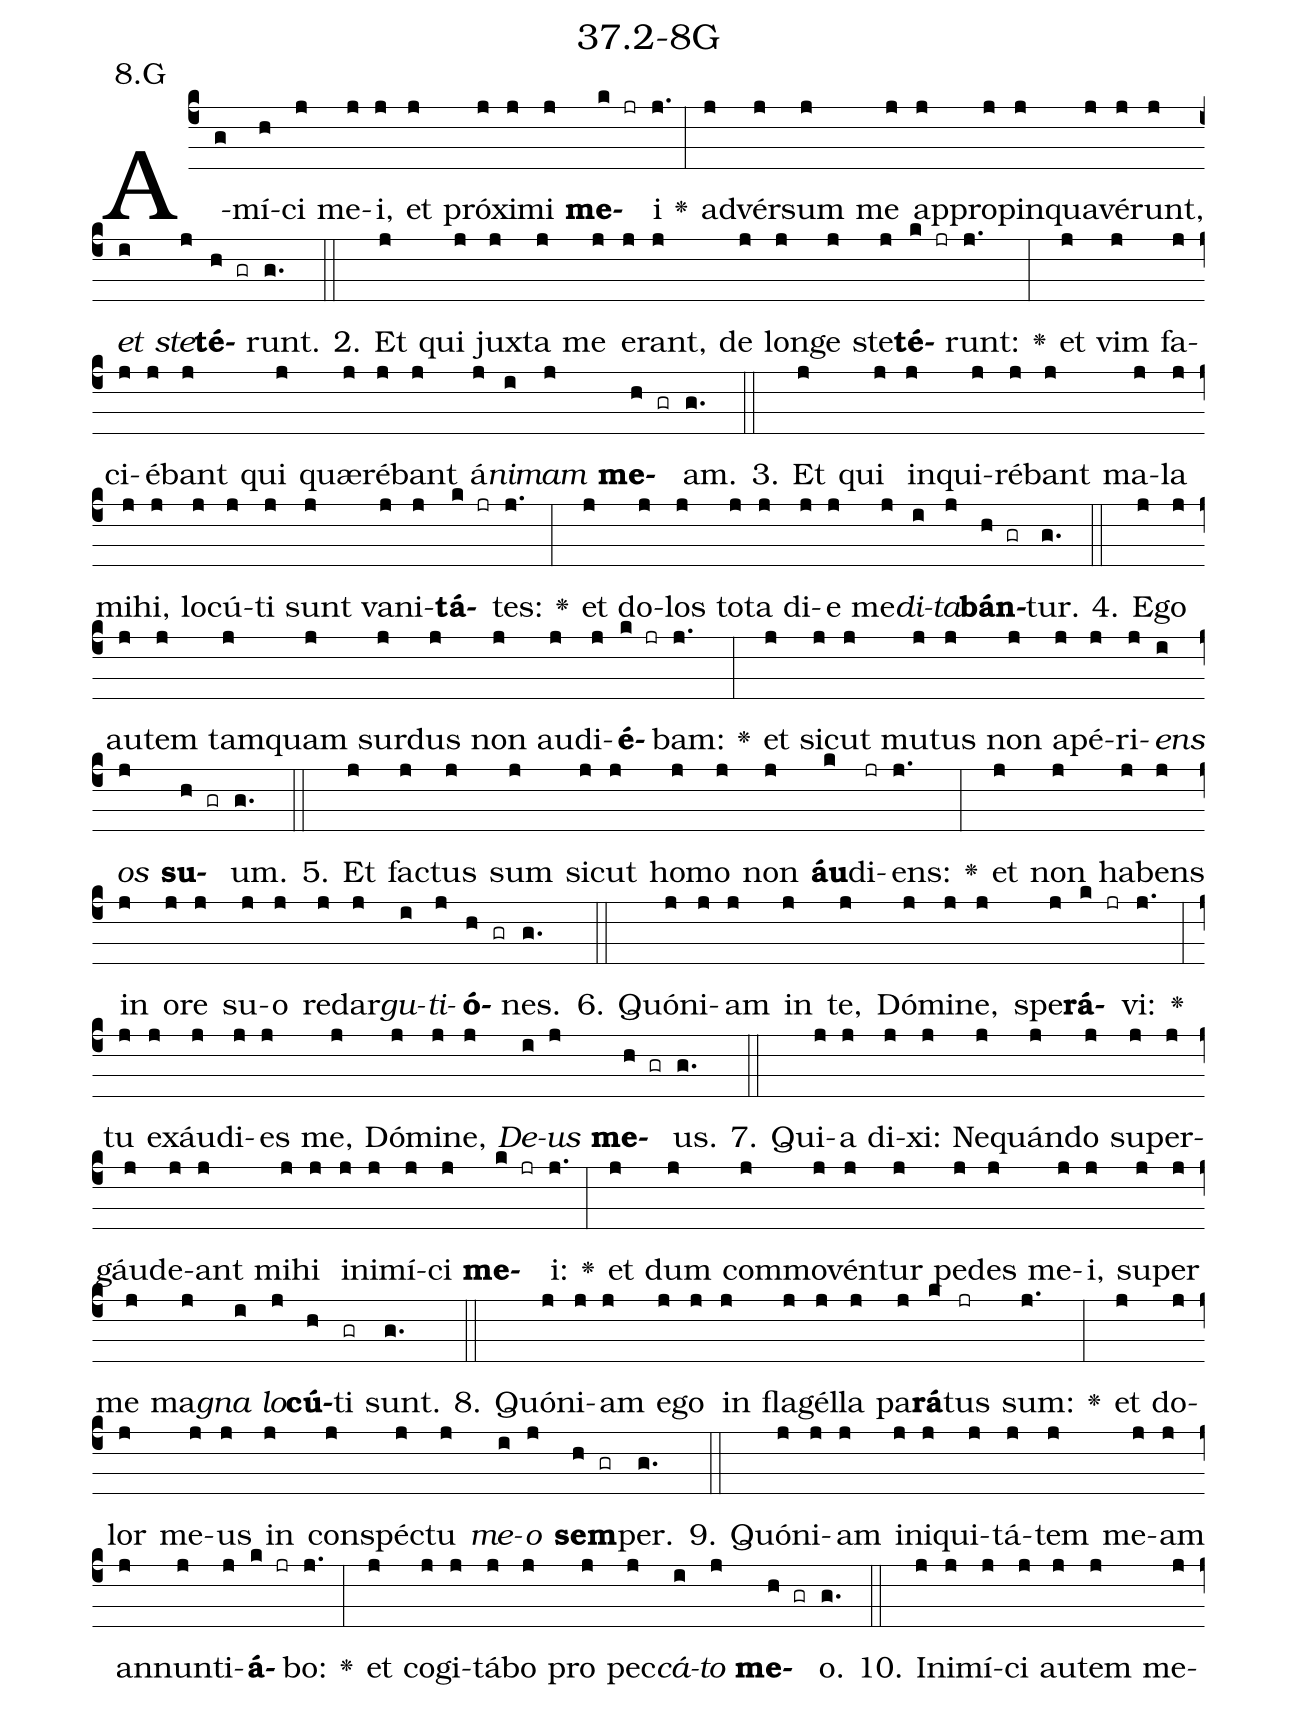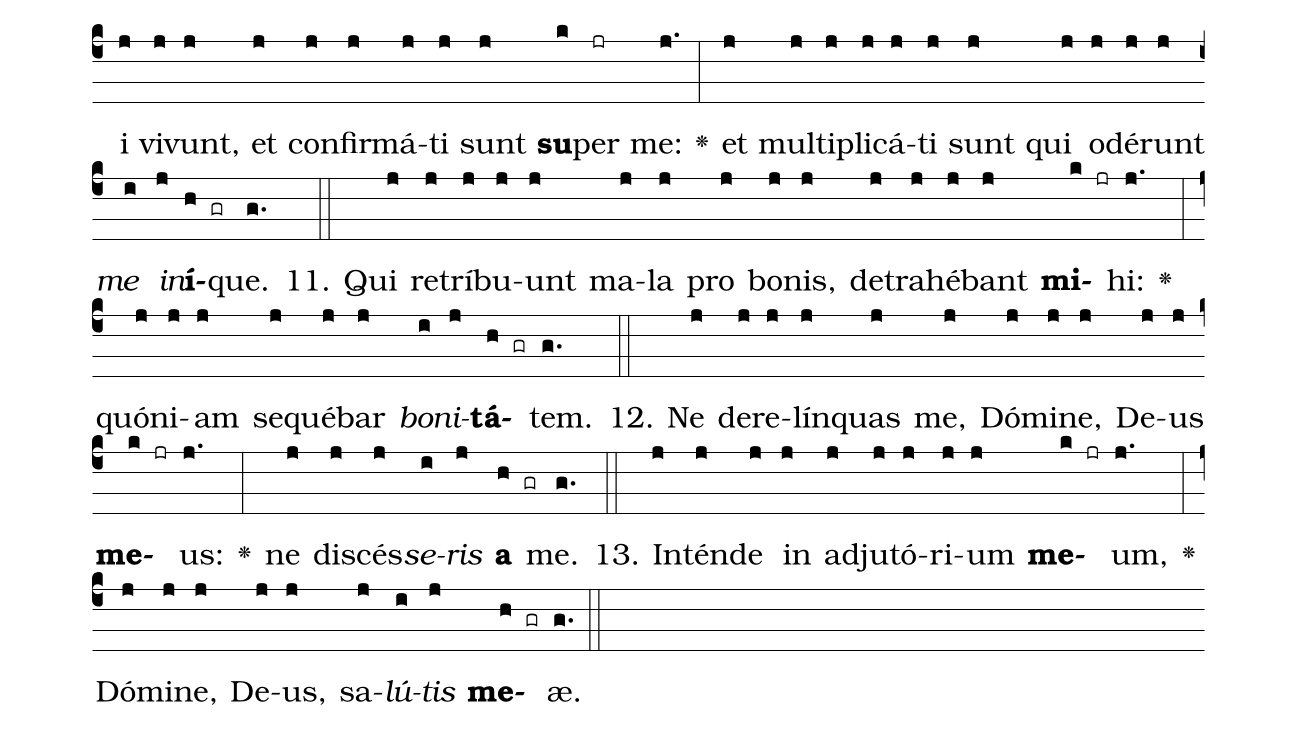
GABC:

name: 37.2-8G;
annotation: 8.G;
%%
(c4)A(g)mí(h)ci(j) me(j)i,(j) et(j) pró(j)xi(j)mi(j) <b>me</b>(k jr)i(j.) <v>\greheightstar</v>(:) ad(j)vér(j)sum(j) me(j) ap(j)pro(j)pin(j)qua(j)vé(j)runt,(j) <i>et</i>(i) <i>ste</i>(j)<b>té</b>(h gr)runt.(g.) (::)
2. Et(j) qui(j) jux(j)ta(j) me(j) e(j)rant,(j) de(j) lon(j)ge(j) ste(j)<b>té</b>(k jr)runt:(j.) <v>\greheightstar</v>(:) et(j) vim(j) fa(j)ci(j)é(j)bant(j) qui(j) quæ(j)ré(j)bant(j) á(j)<i>ni</i>(i)<i>mam</i>(j) <b>me</b>(h gr)am.(g.) (::)
3. Et(j) qui(j) in(j)qui(j)ré(j)bant(j) ma(j)la(j) mi(j)hi,(j) lo(j)cú(j)ti(j) sunt(j) va(j)ni(j)<b>tá</b>(k jr)tes:(j.) <v>\greheightstar</v>(:) et(j) do(j)los(j) to(j)ta(j) di(j)e(j) me(j)<i>di</i>(i)<i>ta</i>(j)<b>bán</b>(h gr)tur.(g.) (::)
4. E(j)go(j) au(j)tem(j) tam(j)quam(j) sur(j)dus(j) non(j) au(j)di(j)<b>é</b>(k jr)bam:(j.) <v>\greheightstar</v>(:) et(j) sic(j)ut(j) mu(j)tus(j) non(j) a(j)pé(j)ri(j)<i>ens</i>(i) <i>os</i>(j) <b>su</b>(h gr)um.(g.) (::)
5. Et(j) fac(j)tus(j) sum(j) sic(j)ut(j) ho(j)mo(j) non(j) <b>áu</b>(k)di(jr)ens:(j.) <v>\greheightstar</v>(:) et(j) non(j) ha(j)bens(j) in(j) o(j)re(j) su(j)o(j) red(j)ar(j)<i>gu</i>(i)<i>ti</i>(j)<b>ó</b>(h gr)nes.(g.) (::)
6. Quón(j)i(j)am(j) in(j) te,(j) Dó(j)mi(j)ne,(j) spe(j)<b>rá</b>(k jr)vi:(j.) <v>\greheightstar</v>(:) tu(j) ex(j)áu(j)di(j)es(j) me,(j) Dó(j)mi(j)ne,(j) <i>De</i>(i)<i>us</i>(j) <b>me</b>(h gr)us.(g.) (::)
7. Qui(j)a(j) di(j)xi:(j) Ne(j)quán(j)do(j) su(j)per(j)gáu(j)de(j)ant(j) mi(j)hi(j) in(j)i(j)mí(j)ci(j) <b>me</b>(k jr)i:(j.) <v>\greheightstar</v>(:) et(j) dum(j) com(j)mo(j)vén(j)tur(j) pe(j)des(j) me(j)i,(j) su(j)per(j) me(j) ma(j)<i>gna</i>(i) <i>lo</i>(j)<b>cú</b>(h)ti(gr) sunt.(g.) (::)
8. Quón(j)i(j)am(j) e(j)go(j) in(j) fla(j)gél(j)la(j) pa(j)<b>rá</b>(k)tus(jr) sum:(j.) <v>\greheightstar</v>(:) et(j) do(j)lor(j) me(j)us(j) in(j) con(j)spéc(j)tu(j) <i>me</i>(i)<i>o</i>(j) <b>sem</b>(h gr)per.(g.) (::)
9. Quón(j)i(j)am(j) in(j)i(j)qui(j)tá(j)tem(j) me(j)am(j) an(j)nun(j)ti(j)<b>á</b>(k jr)bo:(j.) <v>\greheightstar</v>(:) et(j) co(j)gi(j)tá(j)bo(j) pro(j) pec(j)<i>cá</i>(i)<i>to</i>(j) <b>me</b>(h gr)o.(g.) (::)
10. In(j)i(j)mí(j)ci(j) au(j)tem(j) me(j)i(j) vi(j)vunt,(j) et(j) con(j)fir(j)má(j)ti(j) sunt(j) <b>su</b>(k)per(jr) me:(j.) <v>\greheightstar</v>(:) et(j) mul(j)ti(j)pli(j)cá(j)ti(j) sunt(j) qui(j) o(j)dé(j)runt(j) <i>me</i>(i) <i>in</i>(j)<b>í</b>(h gr)que.(g.) (::)
11. Qui(j) re(j)trí(j)bu(j)unt(j) ma(j)la(j) pro(j) bo(j)nis,(j) de(j)tra(j)hé(j)bant(j) <b>mi</b>(k jr)hi:(j.) <v>\greheightstar</v>(:) quón(j)i(j)am(j) se(j)qué(j)bar(j) <i>bo</i>(i)<i>ni</i>(j)<b>tá</b>(h gr)tem.(g.) (::)
12. Ne(j) de(j)re(j)lín(j)quas(j) me,(j) Dó(j)mi(j)ne,(j) De(j)us(j) <b>me</b>(k jr)us:(j.) <v>\greheightstar</v>(:) ne(j) di(j)scés(j)<i>se</i>(i)<i>ris</i>(j) <b>a</b>(h gr) me.(g.) (::)
13. In(j)tén(j)de(j) in(j) ad(j)ju(j)tó(j)ri(j)um(j) <b>me</b>(k jr)um,(j.) <v>\greheightstar</v>(:) Dó(j)mi(j)ne,(j) De(j)us,(j) sa(j)<i>lú</i>(i)<i>tis</i>(j) <b>me</b>(h gr)æ.(g.) (::)
